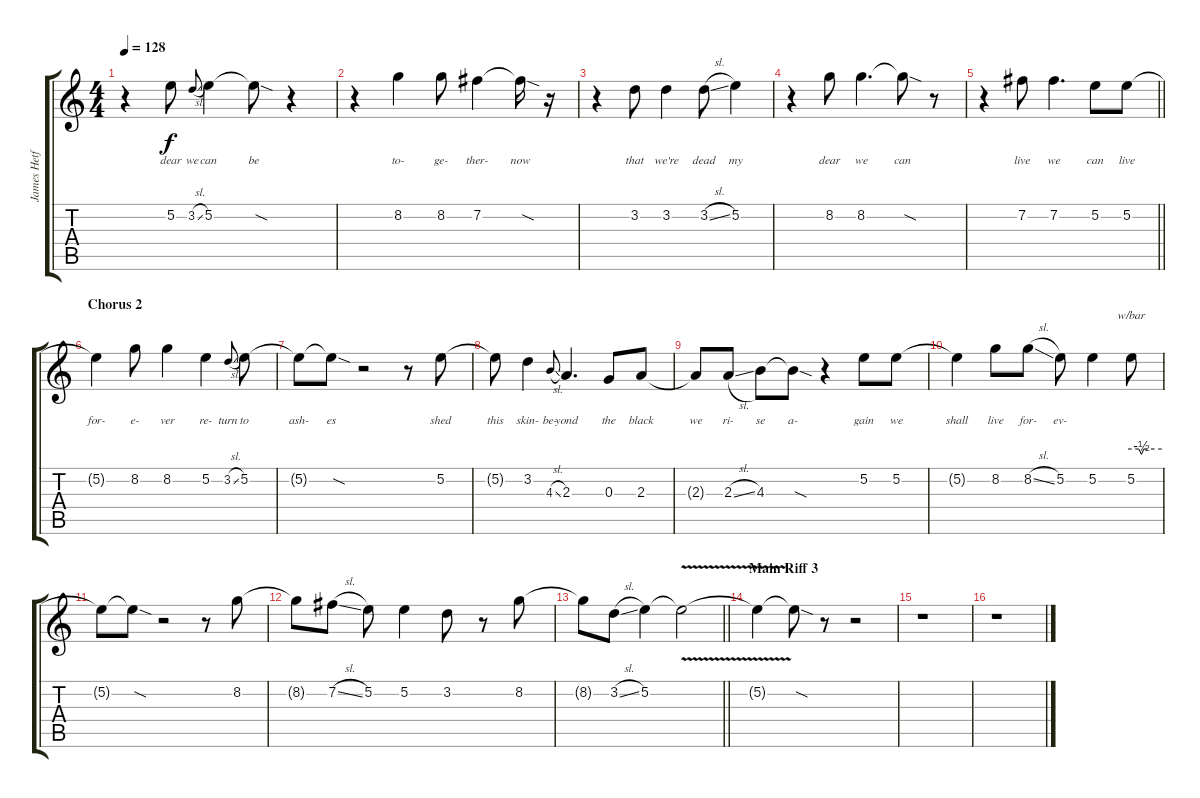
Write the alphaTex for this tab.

\track ("James Hetfield (Vocals)" "James Hetf") {instrument overdrivenguitar}
\staff {score tabs}
\tuning (E4 B3 G3 D3 A2 E2) {hide}
\ts (4 4)
\tempo 128
\clef g2
\ks c
r.4{dy f} 5.2.8{lyrics (0 "dear") lyrics (1 "") lyrics (2 "") lyrics (3 "") lyrics (4 "")} 3.2{sl}.8{lyrics (0 "we") lyrics (1 "") lyrics (2 "") lyrics (3 "") lyrics (4 "") gr onbeat} 5.2.4{lyrics (0 "can") lyrics (1 "") lyrics (2 "") lyrics (3 "") lyrics (4 "")} 5.2{sod t}.8{lyrics (0 "be") lyrics (1 "") lyrics (2 "") lyrics (3 "") lyrics (4 "")} r.4 |
r.4 8.2.4{lyrics (0 "to-") lyrics (1 "") lyrics (2 "") lyrics (3 "") lyrics (4 "")} 8.2.8{lyrics (0 "ge-") lyrics (1 "") lyrics (2 "") lyrics (3 "") lyrics (4 "")} 7.2.4{lyrics (0 "ther-") lyrics (1 "") lyrics (2 "") lyrics (3 "") lyrics (4 "")} 7.2{sod t}.16{lyrics (0 "now") lyrics (1 "") lyrics (2 "") lyrics (3 "") lyrics (4 "")} r.16 |
r.4 3.2.8{lyrics (0 "that") lyrics (1 "") lyrics (2 "") lyrics (3 "") lyrics (4 "")} 3.2.4{lyrics (0 "we're") lyrics (1 "") lyrics (2 "") lyrics (3 "") lyrics (4 "")} 3.2{sl}.8{lyrics (0 "dead") lyrics (1 "") lyrics (2 "") lyrics (3 "") lyrics (4 "")} 5.2.4{lyrics (0 "my") lyrics (1 "") lyrics (2 "") lyrics (3 "") lyrics (4 "")} |
r.4 8.2.8{lyrics (0 "dear") lyrics (1 "") lyrics (2 "") lyrics (3 "") lyrics (4 "")} 8.2.4{d lyrics (0 "we") lyrics (1 "") lyrics (2 "") lyrics (3 "") lyrics (4 "")} 8.2{sod t}.8{lyrics (0 "can") lyrics (1 "") lyrics (2 "") lyrics (3 "") lyrics (4 "")} r.8 |
\barLineRight lightlight
r.4 7.2.8{lyrics (0 "live") lyrics (1 "") lyrics (2 "") lyrics (3 "") lyrics (4 "")} 7.2.4{d lyrics (0 "we") lyrics (1 "") lyrics (2 "") lyrics (3 "") lyrics (4 "")} 5.2.8{lyrics (0 "can") lyrics (1 "") lyrics (2 "") lyrics (3 "") lyrics (4 "")} 5.2.8{lyrics (0 "live") lyrics (1 "") lyrics (2 "") lyrics (3 "") lyrics (4 "")} |
\section ("" "Chorus 2")
5.2{t}.4{lyrics (0 "for-") lyrics (1 "") lyrics (2 "") lyrics (3 "") lyrics (4 "")} 8.2.8{lyrics (0 "e-") lyrics (1 "") lyrics (2 "") lyrics (3 "") lyrics (4 "")} 8.2.4{lyrics (0 "ver") lyrics (1 "") lyrics (2 "") lyrics (3 "") lyrics (4 "")} 5.2.4{lyrics (0 "re-") lyrics (1 "") lyrics (2 "") lyrics (3 "") lyrics (4 "")} 3.2{sl}.8{lyrics (0 "turn") lyrics (1 "") lyrics (2 "") lyrics (3 "") lyrics (4 "") gr onbeat} 5.2.8{lyrics (0 "to") lyrics (1 "") lyrics (2 "") lyrics (3 "") lyrics (4 "")} |
5.2{t}.8{lyrics (0 "ash-") lyrics (1 "") lyrics (2 "") lyrics (3 "") lyrics (4 "")} 5.2{sod t}.8{lyrics (0 "es") lyrics (1 "") lyrics (2 "") lyrics (3 "") lyrics (4 "")} r.2 r.8 5.2.8{lyrics (0 "shed") lyrics (1 "") lyrics (2 "") lyrics (3 "") lyrics (4 "")} |
5.2{t}.8{lyrics (0 "this") lyrics (1 "") lyrics (2 "") lyrics (3 "") lyrics (4 "")} 3.2.4{lyrics (0 "skin-") lyrics (1 "") lyrics (2 "") lyrics (3 "") lyrics (4 "")} 4.3{sl}.8{lyrics (0 "be-") lyrics (1 "") lyrics (2 "") lyrics (3 "") lyrics (4 "") gr onbeat} 2.3.4{d lyrics (0 "yond") lyrics (1 "") lyrics (2 "") lyrics (3 "") lyrics (4 "")} 0.3.8{lyrics (0 "the") lyrics (1 "") lyrics (2 "") lyrics (3 "") lyrics (4 "")} 2.3.8{lyrics (0 "black") lyrics (1 "") lyrics (2 "") lyrics (3 "") lyrics (4 "")} |
2.3{t}.8{lyrics (0 "we") lyrics (1 "") lyrics (2 "") lyrics (3 "") lyrics (4 "")} 2.3{sl}.8{lyrics (0 "ri-") lyrics (1 "") lyrics (2 "") lyrics (3 "") lyrics (4 "")} 4.3.8{lyrics (0 "se") lyrics (1 "") lyrics (2 "") lyrics (3 "") lyrics (4 "")} 4.3{sod t}.8{lyrics (0 "a-") lyrics (1 "") lyrics (2 "") lyrics (3 "") lyrics (4 "")} r.4 5.2.8{lyrics (0 "gain") lyrics (1 "") lyrics (2 "") lyrics (3 "") lyrics (4 "")} 5.2.8{lyrics (0 "we") lyrics (1 "") lyrics (2 "") lyrics (3 "") lyrics (4 "")} |
5.2{t}.4{lyrics (0 "shall") lyrics (1 "") lyrics (2 "") lyrics (3 "") lyrics (4 "")} 8.2.8{lyrics (0 "live") lyrics (1 "") lyrics (2 "") lyrics (3 "") lyrics (4 "")} 8.2{sl}.8{lyrics (0 "for-") lyrics (1 "") lyrics (2 "") lyrics (3 "") lyrics (4 "")} 5.2.8{lyrics (0 "ev-") lyrics (1 "") lyrics (2 "") lyrics (3 "") lyrics (4 "")} 5.2.4 5.2.8{tbe (custom default 0 0 15 0 20 -2 25 0 60 0)} |
5.2{t}.8 5.2{sod t}.8 r.2 r.8 8.2.8 |
8.2{t}.8 7.2{sl}.8 5.2.8 5.2.4 3.2.8 r.8 8.2.8 |
\barLineRight lightlight
8.2{t}.8 3.2{sl}.8 5.2.4 5.2{v t}.2 |
\section ("" "Main Riff 3")
5.2{t}.4 5.2{sod t}.8 r.8 r.2 |
r.1 |
r.1
